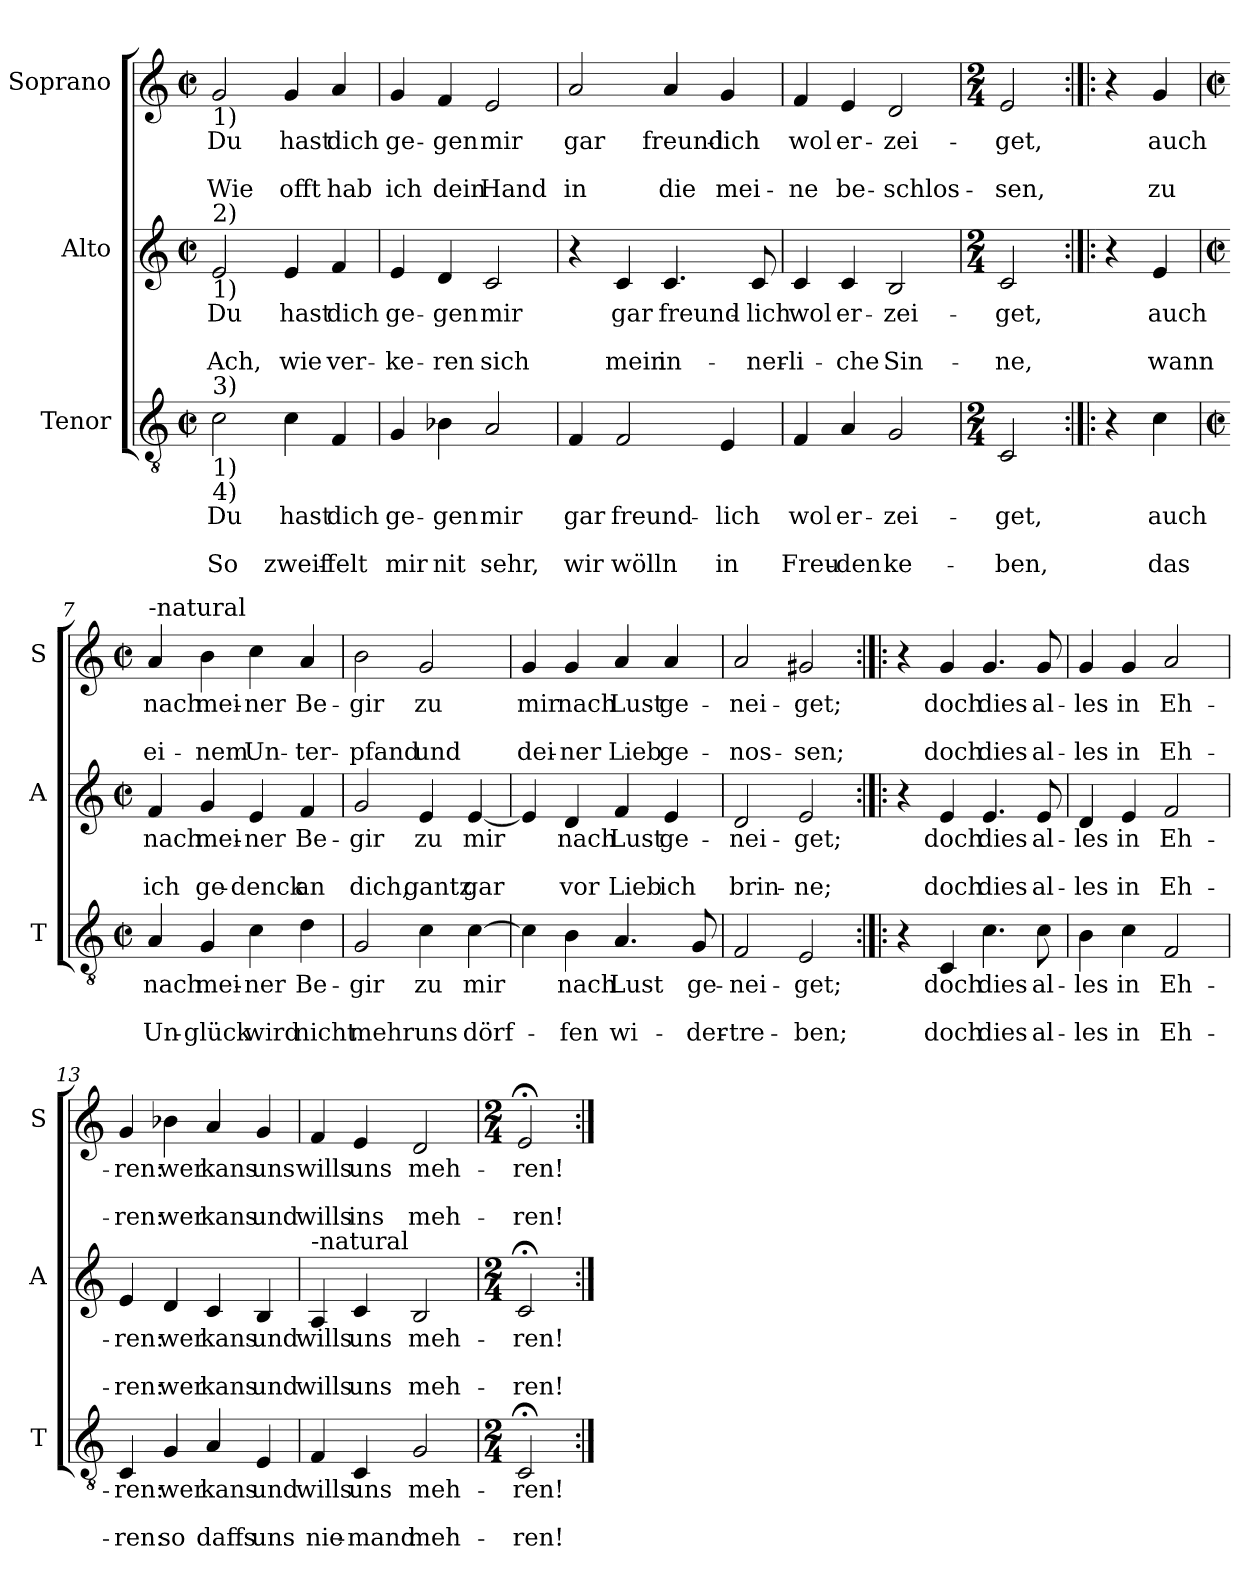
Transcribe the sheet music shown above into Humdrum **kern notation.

**kern	**text	**text	**text	**kern	**text	**text	**text	**kern	**text	**text	**text
*part3	*part3	*part3	*part3	*part2	*part2	*part2	*part2	*part1	*part1	*part1	*part1
*staff3	*staff3	*staff3	*staff3	*staff2	*staff2	*staff2	*staff2	*staff1	*staff1	*staff1	*staff1
*I"Tenor	*	*	*	*I"Alto	*	*	*	*I"Soprano	*	*	*
*I'T	*	*	*	*I'A	*	*	*	*I'S	*	*	*
*clefGv2	*	*	*	*clefG2	*	*	*	*clefG2	*	*	*
*k[]	*	*	*	*k[]	*	*	*	*k[]	*	*	*
*C:	*	*	*	*C:	*	*	*	*C:	*	*	*
*M2/2	*	*	*	*M2/2	*	*	*	*M2/2	*	*	*
*met(c|)	*	*	*	*met(c|)	*	*	*	*met(c|)	*	*	*
=1	=1	=1	=1	=1	=1	=1	=1	=1	=1	=1	=1
!	!	!	!	!	!	!	!	!LO:TX:b:t=1)	!	!	!
!	!	!	!	!LO:TX:a:t=2)	!	!	!	!	!	!	!
!	!	!	!	!LO:TX:b:t=1)	!	!	!	!	!	!	!
!LO:TX:a:t=3)	!	!	!	!	!	!	!	!	!	!	!
!LO:TX:b:t=1)	!	!	!	!	!	!	!	!	!	!	!
!LO:TX:b:t=4)	!	!	!	!	!	!	!	!	!	!	!
!	!LO:LY:b	!	!LO:LY:b	!	!LO:LY:b	!	!LO:LY:b	!	!LO:LY:b	!	!LO:LY:b
2c\	Du	.	So	2e/	Du	.	Ach,	2g/	Du	.	Wie
!	!LO:LY:b	!	!LO:LY:b	!	!LO:LY:b	!	!LO:LY:b	!	!LO:LY:b	!	!LO:LY:b
4c\	hast	.	zweif-	4e/	hast	.	wie	4g/	hast	.	offt
!	!LO:LY:b	!	!LO:LY:b	!	!LO:LY:b	!	!LO:LY:b	!	!LO:LY:b	!	!LO:LY:b
4F/	dich	.	-felt	4f/	dich	.	ver-	4a/	dich	.	hab
=2	=2	=2	=2	=2	=2	=2	=2	=2	=2	=2	=2
!	!LO:LY:b	!	!LO:LY:b	!	!LO:LY:b	!	!LO:LY:b	!	!LO:LY:b	!	!LO:LY:b
4G/	ge-	.	mir	4e/	ge-	.	-ke-	4g/	ge-	.	ich
!	!LO:LY:b	!	!LO:LY:b	!	!LO:LY:b	!	!LO:LY:b	!	!LO:LY:b	!	!LO:LY:b
4B-X\	-gen	.	nit	4d/	-gen	.	-ren	4f/	-gen	.	dein
!	!LO:LY:b	!	!LO:LY:b	!	!LO:LY:b	!	!LO:LY:b	!	!LO:LY:b	!	!LO:LY:b
2A/	mir	.	sehr,	2c/	mir	.	sich	2e/	mir	.	Hand
=3	=3	=3	=3	=3	=3	=3	=3	=3	=3	=3	=3
!	!LO:LY:b	!	!LO:LY:b	!	!	!	!	!	!LO:LY:b	!	!LO:LY:b
4F/	gar	.	wir	4r	.	.	.	2a/	gar	.	in
!	!LO:LY:b	!	!LO:LY:b	!	!LO:LY:b	!	!LO:LY:b	!	!	!	!
2F/	freund-	.	wölln	4c/	gar	.	mein	.	.	.	.
!	!	!	!	!	!LO:LY:b	!	!LO:LY:b	!	!LO:LY:b	!	!LO:LY:b
.	.	.	.	4.c/	freund-	.	in-	4a/	freund-	.	die
!	!LO:LY:b	!	!LO:LY:b	!	!	!	!	!	!LO:LY:b	!	!LO:LY:b
4E/	-lich	.	in	.	.	.	.	4g/	-lich	.	mei-
!	!	!	!	!	!LO:LY:b	!	!LO:LY:b	!	!	!	!
.	.	.	.	8c/	-lich	.	-ner-	.	.	.	.
=4	=4	=4	=4	=4	=4	=4	=4	=4	=4	=4	=4
!	!LO:LY:b	!	!LO:LY:b	!	!LO:LY:b	!	!LO:LY:b	!	!LO:LY:b	!	!LO:LY:b
4F/	wol	.	Freu-	4c/	wol	.	-li-	4f/	wol	.	-ne
!	!LO:LY:b	!	!LO:LY:b	!	!LO:LY:b	!	!LO:LY:b	!	!LO:LY:b	!	!LO:LY:b
4A/	er-	.	-den	4c/	er-	.	-che	4e/	er-	.	be-
!	!LO:LY:b	!	!LO:LY:b	!	!LO:LY:b	!	!LO:LY:b	!	!LO:LY:b	!	!LO:LY:b
2G/	-zei-	.	ke-	2B/	-zei-	.	Sin-	2d/	-zei-	.	-schlos-
=5	=5	=5	=5	=5	=5	=5	=5	=5	=5	=5	=5
*M2/4	*	*	*	*M2/4	*	*	*	*M2/4	*	*	*
!	!LO:LY:b	!	!LO:LY:b	!	!LO:LY:b	!	!LO:LY:b	!	!LO:LY:b	!	!LO:LY:b
2C/	-get,	.	-ben,	2c/	-get,	.	-ne,	2e/	-get,	.	-sen,
!!LO:LB:g=z
=6:|!|:	=6:|!|:	=6:|!|:	=6:|!|:	=6:|!|:	=6:|!|:	=6:|!|:	=6:|!|:	=6:|!|:	=6:|!|:	=6:|!|:	=6:|!|:
4r	.	.	.	4r	.	.	.	4r	.	.	.
!	!LO:LY:b	!	!LO:LY:b	!	!LO:LY:b	!	!LO:LY:b	!	!LO:LY:b	!	!LO:LY:b
4c\	auch	.	das	4e/	auch	.	wann	4g/	auch	.	zu
=7	=7	=7	=7	=7	=7	=7	=7	=7	=7	=7	=7
*M2/2	*	*	*	*M2/2	*	*	*	*M2/2	*	*	*
*met(c|)	*	*	*	*met(c|)	*	*	*	*met(c|)	*	*	*
!	!	!	!	!	!	!	!	!LO:TX:a:t=-natural	!	!	!
!	!LO:LY:b	!	!LO:LY:b	!	!LO:LY:b	!	!LO:LY:b	!	!LO:LY:b	!	!LO:LY:b
4A/	nach	.	Un-	4f/	nach	.	ich	4a/	nach	.	ei-
!	!LO:LY:b	!	!LO:LY:b	!	!LO:LY:b	!	!LO:LY:b	!	!LO:LY:b	!	!LO:LY:b
4G/	mei-	.	-glück	4g/	mei-	.	ge-	4b\	mei-	.	-nem
!	!LO:LY:b	!	!LO:LY:b	!	!LO:LY:b	!	!LO:LY:b	!	!LO:LY:b	!	!LO:LY:b
4c\	-ner	.	wird	4e/	-ner	.	-denck	4cc\	-ner	.	Un-
!	!LO:LY:b	!	!LO:LY:b	!	!LO:LY:b	!	!LO:LY:b	!	!LO:LY:b	!	!LO:LY:b
4d\	Be-	.	nicht	4f/	Be-	.	an	4a/	Be-	.	-ter-
=8	=8	=8	=8	=8	=8	=8	=8	=8	=8	=8	=8
!	!LO:LY:b	!	!LO:LY:b	!	!LO:LY:b	!	!LO:LY:b	!	!LO:LY:b	!	!LO:LY:b
2G/	-gir	.	mehr	2g/	-gir	.	dich,	2b\	-gir	.	-pfand
!	!LO:LY:b	!	!LO:LY:b	!	!LO:LY:b	!	!LO:LY:b	!	!LO:LY:b	!	!LO:LY:b
4c\	zu	.	uns	4e/	zu	.	gantz	2g/	zu	.	und
!	!LO:LY:b	!	!LO:LY:b	!	!LO:LY:b	!	!LO:LY:b	!	!	!	!
[4c\	mir	.	dörf-	[4e/	mir	.	gar	.	.	.	.
=9	=9	=9	=9	=9	=9	=9	=9	=9	=9	=9	=9
!	!	!	!	!	!	!	!	!	!LO:LY:b	!	!LO:LY:b
4c\]	.	.	.	4e/]	.	.	.	4g/	mir	.	dei-
!	!LO:LY:b	!	!LO:LY:b	!	!LO:LY:b	!	!LO:LY:b	!	!LO:LY:b	!	!LO:LY:b
4B\	nach	.	-fen	4d/	nach	.	vor	4g/	nach	.	-ner
!	!LO:LY:b	!	!LO:LY:b	!	!LO:LY:b	!	!LO:LY:b	!	!LO:LY:b	!	!LO:LY:b
4.A/	Lust	.	wi-	4f/	Lust	.	Lieb	4a/	Lust	.	Lieb
!	!	!	!	!	!LO:LY:b	!	!LO:LY:b	!	!LO:LY:b	!	!LO:LY:b
.	.	.	.	4e/	ge-	.	ich	4a/	ge-	.	ge-
!	!LO:LY:b	!	!LO:LY:b	!	!	!	!	!	!	!	!
8G/	ge-	.	-der-	.	.	.	.	.	.	.	.
=10	=10	=10	=10	=10	=10	=10	=10	=10	=10	=10	=10
!	!LO:LY:b	!	!LO:LY:b	!	!LO:LY:b	!	!LO:LY:b	!	!LO:LY:b	!	!LO:LY:b
2F/	-nei-	.	-tre-	2d/	-nei-	.	brin-	2a/	-nei-	.	-nos-
!	!LO:LY:b	!	!LO:LY:b	!	!LO:LY:b	!	!LO:LY:b	!	!LO:LY:b	!	!LO:LY:b
2E/	-get;	.	-ben;	2e/	-get;	.	-ne;	2g#X/	-get;	.	-sen;
!!LO:PB:g=z
=11:|!|:	=11:|!|:	=11:|!|:	=11:|!|:	=11:|!|:	=11:|!|:	=11:|!|:	=11:|!|:	=11:|!|:	=11:|!|:	=11:|!|:	=11:|!|:
4r	.	.	.	4r	.	.	.	4r	.	.	.
!	!LO:LY:b	!	!LO:LY:b	!	!LO:LY:b	!	!LO:LY:b	!	!LO:LY:b	!	!LO:LY:b
4C/	doch	.	doch	4e/	doch	.	doch	4g/	doch	.	doch
!	!LO:LY:b	!	!LO:LY:b	!	!LO:LY:b	!	!LO:LY:b	!	!LO:LY:b	!	!LO:LY:b
4.c\	dies	.	dies	4.e/	dies	.	dies	4.g/	dies	.	dies
!	!LO:LY:b	!	!LO:LY:b	!	!LO:LY:b	!	!LO:LY:b	!	!LO:LY:b	!	!LO:LY:b
8c\	al-	.	al-	8e/	al-	.	al-	8g/	al-	.	al-
=12	=12	=12	=12	=12	=12	=12	=12	=12	=12	=12	=12
!	!LO:LY:b	!	!LO:LY:b	!	!LO:LY:b	!	!LO:LY:b	!	!LO:LY:b	!	!LO:LY:b
4B\	-les	.	-les	4d/	-les	.	-les	4g/	-les	.	-les
!	!LO:LY:b	!	!LO:LY:b	!	!LO:LY:b	!	!LO:LY:b	!	!LO:LY:b	!	!LO:LY:b
4c\	in	.	in	4e/	in	.	in	4g/	in	.	in
!	!LO:LY:b	!	!LO:LY:b	!	!LO:LY:b	!	!LO:LY:b	!	!LO:LY:b	!	!LO:LY:b
2F/	Eh-	.	Eh-	2f/	Eh-	.	Eh-	2a/	Eh-	.	Eh-
=13	=13	=13	=13	=13	=13	=13	=13	=13	=13	=13	=13
!	!LO:LY:b	!	!LO:LY:b	!	!LO:LY:b	!	!LO:LY:b	!	!LO:LY:b	!	!LO:LY:b
4C/	-ren:	.	-ren:	4e/	-ren:	.	-ren:	4g/	-ren:	.	-ren:
!	!LO:LY:b	!	!LO:LY:b	!	!LO:LY:b	!	!LO:LY:b	!	!LO:LY:b	!	!LO:LY:b
4G/	wer	.	so	4d/	wer	.	wer	4b-X\	wer	.	wer
!	!LO:LY:b	!	!LO:LY:b	!	!LO:LY:b	!	!LO:LY:b	!	!LO:LY:b	!	!LO:LY:b
4A/	kans	.	daffs	4c/	kans	.	kans	4a/	kans	.	kans
!	!LO:LY:b	!	!LO:LY:b	!	!LO:LY:b	!	!LO:LY:b	!	!LO:LY:b	!	!LO:LY:b
4E/	und	.	uns	4B/	und	.	und	4g/	uns	.	und
=14	=14	=14	=14	=14	=14	=14	=14	=14	=14	=14	=14
!	!	!	!	!LO:TX:a:t=-natural	!	!	!	!	!	!	!
!	!LO:LY:b	!	!LO:LY:b	!	!LO:LY:b	!	!LO:LY:b	!	!LO:LY:b	!	!LO:LY:b
4F/	wills	.	nie-	4A/	wills	.	wills	4f/	wills	.	wills
!	!LO:LY:b	!	!LO:LY:b	!	!LO:LY:b	!	!LO:LY:b	!	!LO:LY:b	!	!LO:LY:b
4C/	uns	.	-mand	4c/	uns	.	uns	4e/	uns	.	ins
!	!LO:LY:b	!	!LO:LY:b	!	!LO:LY:b	!	!LO:LY:b	!	!LO:LY:b	!	!LO:LY:b
2G/	meh-	.	meh-	2B/	meh-	.	meh-	2d/	meh-	.	meh-
=15	=15	=15	=15	=15	=15	=15	=15	=15	=15	=15	=15
*M2/4	*	*	*	*M2/4	*	*	*	*M2/4	*	*	*
!	!LO:LY:b	!	!LO:LY:b	!	!LO:LY:b	!	!LO:LY:b	!	!LO:LY:b	!	!LO:LY:b
2C;</	-ren!	.	-ren!	2c;</	-ren!	.	-ren!	2e;</	-ren!	.	-ren!
=:|!	=:|!	=:|!	=:|!	=:|!	=:|!	=:|!	=:|!	=:|!	=:|!	=:|!	=:|!
*-	*-	*-	*-	*-	*-	*-	*-	*-	*-	*-	*-
